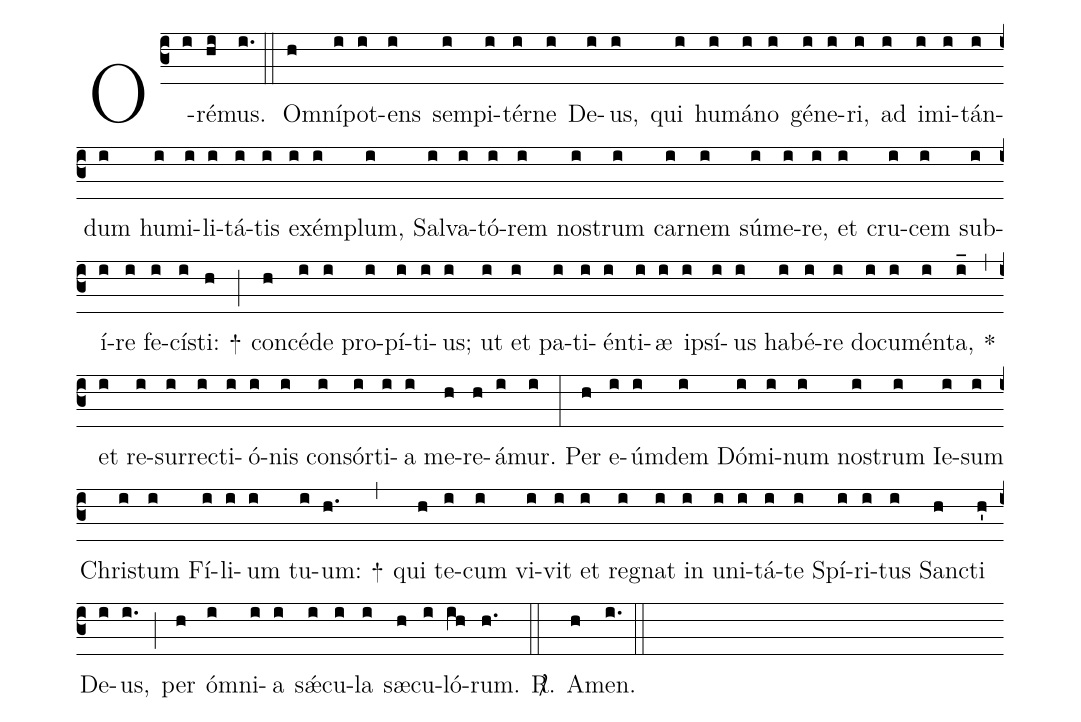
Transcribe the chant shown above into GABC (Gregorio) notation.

%%
(c3)
O(i)ré(hi)mus.(i.) (::)

Om(h)ní(i)pot(i)ens(i) sem(i)pi(i)tér(i)ne(i) De(i)us,(i) qui(i) hu(i)má(i)no(i) gé(i)ne(i)ri,(i) ad(i) i(i)mi(i)tán(i)dum(i) hu(i)mi(i)li(i)tá(i)tis(i) ex(i)ém(i)plum,(i) Sal(i)va(i)tó(i)rem(i) nos(i)trum(i) car(i)nem(i) sú(i)me(i)re,(i) et(i) cru(i)cem(i) sub(i)í(i)re(i) fe(i)cís(i)ti:(h) +(;)
con(h)cé(i)de(i) pro(i)pí(i)ti(i)us(i); ut(i) et(i) pa(i)ti(i)én(i)ti(i)æ(i) ip(i)sí(i)us(i) ha(i)bé(i)re(i) do(i)cu(i)mén(i)ta,(i_) *(,)
et(i) re(i)sur(i)rec(i)ti(i)ó(i)nis(i) con(i)sór(i)ti(i)a(i) me(h)re(h)á(i)mur.(i) (:)

Per(h) e(i)úm(i)dem(i) Dó(i)mi(i)num(i) nos(i)trum(i) Ie(i)sum(i) Chris(i)tum(i) Fí(i)li(i)um(i) tu(i)um:(h.) +(,)
qui(h) te(i)cum(i) vi(i)vit(i) et(i) reg(i)nat(i) in(i) u(i)ni(i)tá(i)te(i) Spí(i)ri(i)tus(i) San(h)cti(h') De(i)us,(i.) (;)
per(h) óm(i)ni(i)a(i) sǽ(i)cu(i)la(i) sæ(h)cu(i)ló(ih)rum.(h.) <sp>R/</sp>.(::)
A(h)men.(i.) (::)
